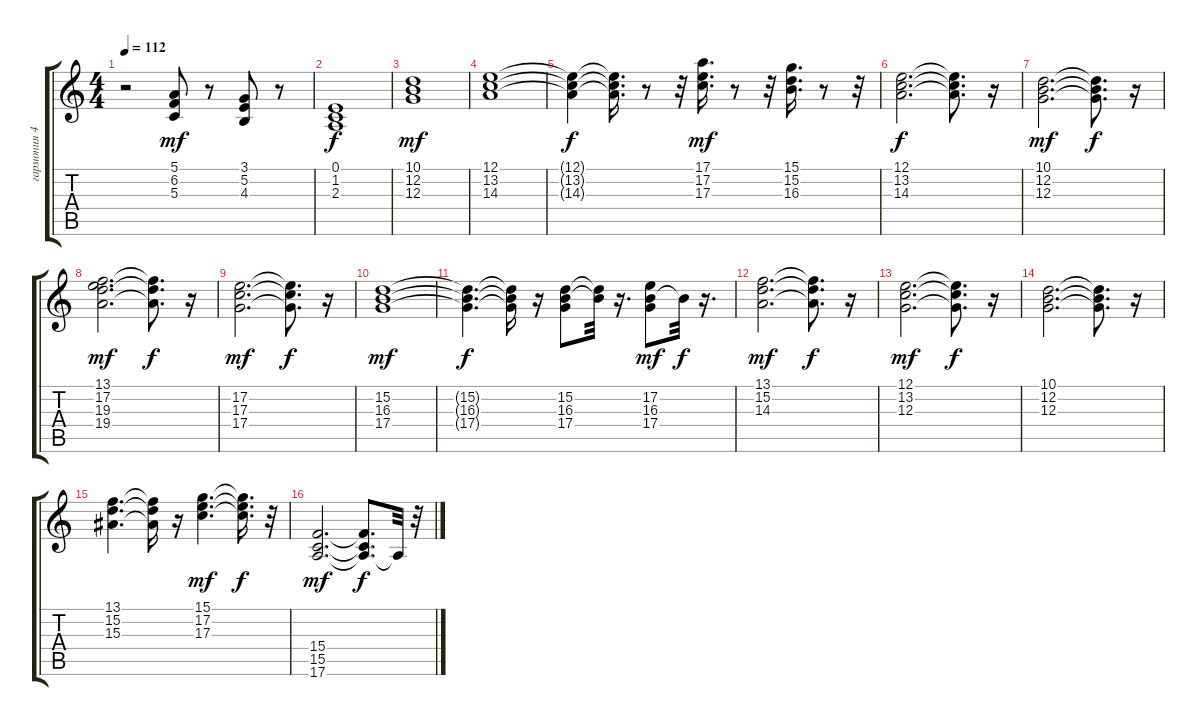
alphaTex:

\track ("гармония 4" "гармония 4") {instrument clavinet}
\staff {score tabs}
\tuning (E4 B3 G3 D3 A2 E2) {hide}
\ts (4 4)
\tempo 112
\clef g2
\ks c
r.2{dy mf} (5.1 6.2 5.3).8{instrument electricpiano1} r.8 (3.1 5.2 4.3).8 r.8 |
(0.1 1.2 2.3).1{dy f} |
(10.1 12.2 12.3).1{dy mf} |
(12.1 13.2 14.3).1 |
(12.1{t} 13.2{t} 14.3{t}).4{dy f} (12.1{t} 13.2{t} 14.3{t}).16{d} r.8 r.32 (17.1 17.2 17.3).16{d dy mf} r.8 r.32 (15.1 15.2 16.3).16{d} r.8 r.32 |
(12.1 13.2 14.3).2{d dy f} (12.1{t} 13.2{t} 14.3{t}).8{d} r.16 |
(10.1 12.2 12.3).2{d dy mf} (10.1{t} 12.2{t} 12.3{t}).8{d dy f} r.16 |
(13.1 17.2 19.3 19.4).2{d dy mf} (13.1{t} 19.3{t} 19.4{t}).8{d dy f} r.16 |
(17.2 17.3 17.4).2{d dy mf} (17.2{t} 17.3{t} 17.4{t}).8{d dy f} r.16 |
(15.2 16.3 17.4).1{dy mf} |
(15.2{t} 16.3{t} 17.4{t}).4{d dy f} (15.2{t} 16.3{t} 17.4{t}).16 r.16 (15.2 16.3 17.4).8 (15.2{t} 16.3{t}).32 r.16{d} (17.2 16.3 17.4).8{dy mf} 16.3{t}.32{dy f} r.16{d} |
(13.1 15.2 14.3).2{d dy mf} (13.1{t} 15.2{t} 14.3{t}).8{d dy f} r.16 |
(12.1 13.2 12.3).2{d dy mf} (12.1{t} 13.2{t} 12.3{t}).8{d dy f} r.16 |
(10.1 12.2 12.3).2{d} (10.1{t} 12.2{t} 12.3{t}).8{d} r.16 |
(13.1 15.2 15.3).4{d} (13.1{t} 15.2{t} 15.3{t}).16 r.16 (15.1 17.2 17.3).4{d dy mf} (15.1{t} 17.2{t} 17.3{t}).16{d dy f} r.32 |
(15.4 15.5 17.6).2{d dy mf} (15.4{t} 15.5{t} 17.6{t}).8{d dy f} 17.6{t}.32 r.32
